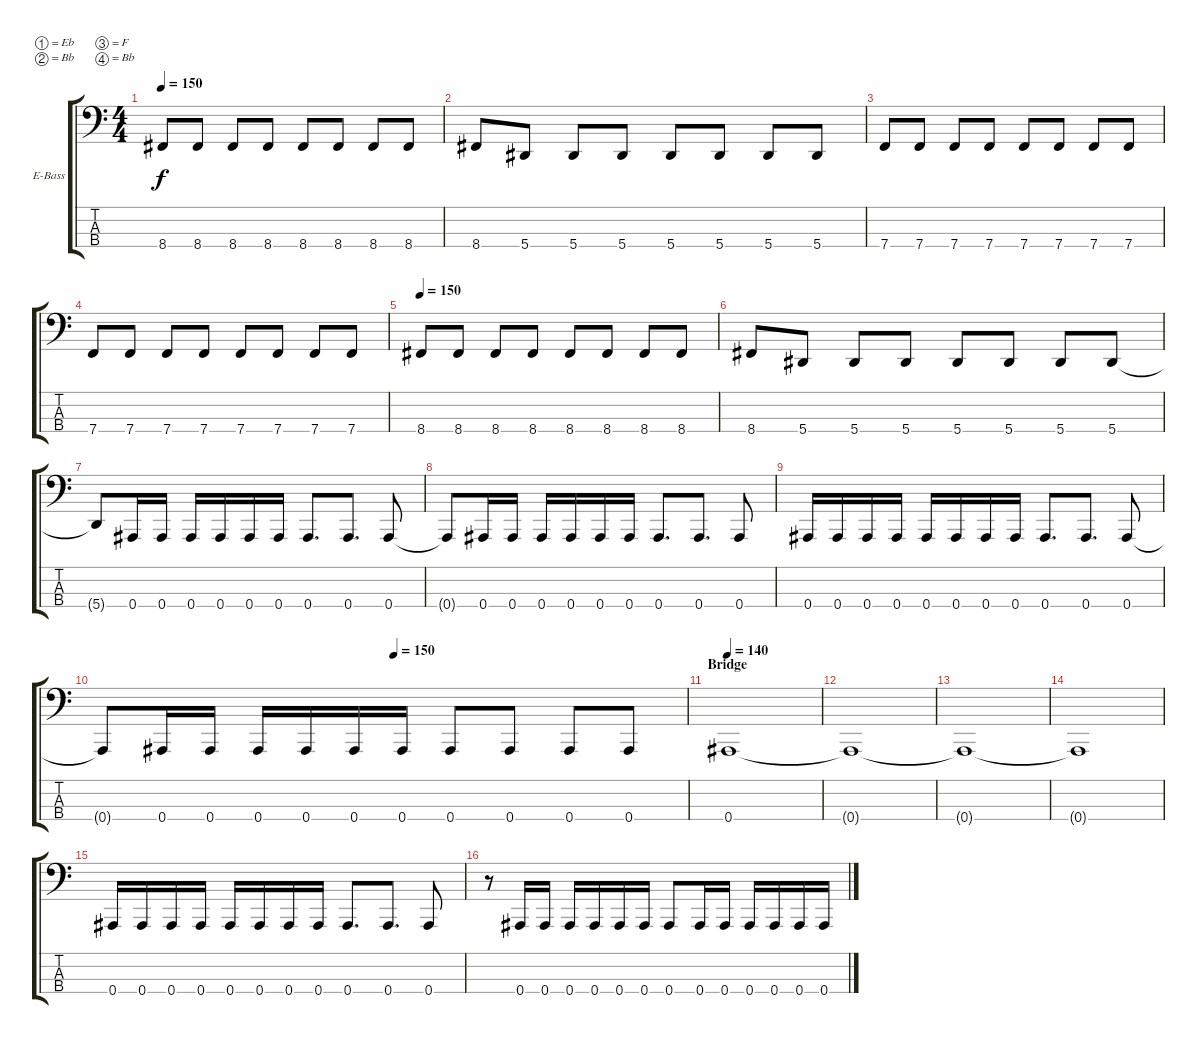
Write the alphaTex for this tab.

\bracketExtendMode groupsimilarinstruments
\firstSystemTrackNameOrientation horizontal
\otherSystemsTrackNameOrientation horizontal
\track ("Bass" "E-Bass") {instrument electricbasspick}
\staff {score tabs}
\tuning (Eb2 Bb1 F1 Bb0)
\ts (4 4)
\tempo 150
\clef f4
\ks c
8.4.8{dy f} 8.4.8 8.4.8 8.4.8 8.4.8 8.4.8 8.4.8 8.4.8 |
8.4.8 5.4.8 5.4.8 5.4.8 5.4.8 5.4.8 5.4.8 5.4.8 |
7.4.8 7.4.8 7.4.8 7.4.8 7.4.8 7.4.8 7.4.8 7.4.8 |
7.4.8 7.4.8 7.4.8 7.4.8 7.4.8 7.4.8 7.4.8 7.4.8 |
\tempo 150
8.4.8 8.4.8 8.4.8 8.4.8 8.4.8 8.4.8 8.4.8 8.4.8 |
8.4.8 5.4.8 5.4.8 5.4.8 5.4.8 5.4.8 5.4.8 5.4.8 |
5.4{t}.8 0.4.16 0.4.16 0.4.16 0.4.16 0.4.16 0.4.16 0.4.8{d} 0.4.8{d} 0.4.8 |
0.4{t}.8 0.4.16 0.4.16 0.4.16 0.4.16 0.4.16 0.4.16 0.4.8{d} 0.4.8{d} 0.4.8 |
0.4.16 0.4.16 0.4.16 0.4.16 0.4.16 0.4.16 0.4.16 0.4.16 0.4.8{d} 0.4.8{d} 0.4.8 |
\tempo (150 0.5)
0.4{t}.8 0.4.16 0.4.16 0.4.16 0.4.16 0.4.16 0.4.16 0.4.8 0.4.8 0.4.8 0.4.8 |
\section ("" "Bridge")
\tempo 140
0.4.1 |
0.4{t}.1 |
0.4{t}.1 |
0.4{t}.1 |
0.4.16 0.4.16 0.4.16 0.4.16 0.4.16 0.4.16 0.4.16 0.4.16 0.4.8{d} 0.4.8{d} 0.4.8 |
r.8 0.4.16 0.4.16 0.4.16 0.4.16 0.4.16 0.4.16 0.4.8 0.4.16 0.4.16 0.4.16 0.4.16 0.4.16 0.4.16
